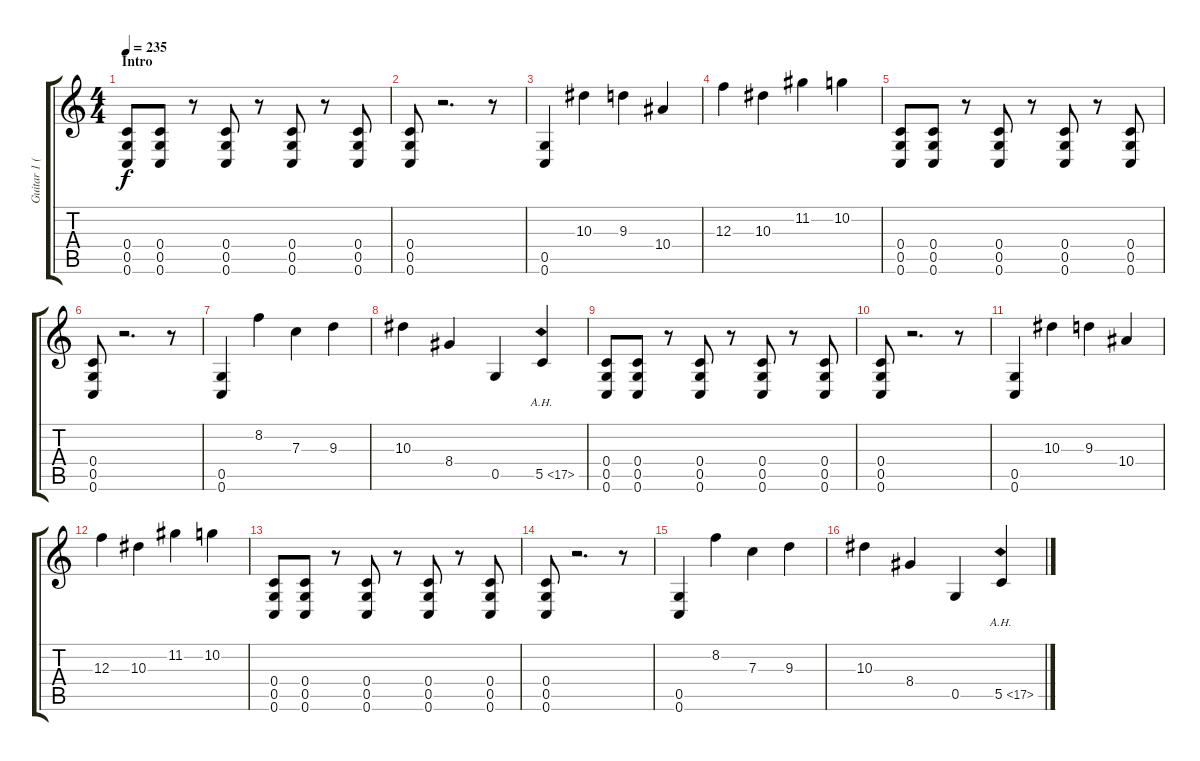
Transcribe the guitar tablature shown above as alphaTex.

\track ("Guitar 1 (Paul)" "Guitar 1 (") {instrument distortionguitar}
\staff {score tabs}
\tuning (D4 A3 F3 C3 G2 C2) {hide}
\ts (4 4)
\section ("" "Intro")
\tempo 235
\clef g2
\ks c
(0.4 0.5 0.6).8{dy f instrument distortionguitar} (0.4 0.5 0.6).8 r.8 (0.4 0.5 0.6).8 r.8 (0.4 0.5 0.6).8 r.8 (0.4 0.5 0.6).8 |
(0.4 0.5 0.6).8 r.2{d} r.8 |
(0.5 0.6).4 10.3.4 9.3.4 10.4.4 |
12.3.4 10.3.4 11.2.4 10.2.4 |
(0.4 0.5 0.6).8 (0.4 0.5 0.6).8 r.8 (0.4 0.5 0.6).8 r.8 (0.4 0.5 0.6).8 r.8 (0.4 0.5 0.6).8 |
(0.4 0.5 0.6).8 r.2{d} r.8 |
(0.5 0.6).4 8.2.4 7.3.4 9.3.4 |
10.3.4 8.4.4 0.5.4 5.5{ah 12}.4{instrument guitarharmonics} |
(0.4 0.5 0.6).8{instrument distortionguitar} (0.4 0.5 0.6).8 r.8 (0.4 0.5 0.6).8 r.8 (0.4 0.5 0.6).8 r.8 (0.4 0.5 0.6).8 |
(0.4 0.5 0.6).8 r.2{d} r.8 |
(0.5 0.6).4 10.3.4 9.3.4 10.4.4 |
12.3.4 10.3.4 11.2.4 10.2.4 |
(0.4 0.5 0.6).8 (0.4 0.5 0.6).8 r.8 (0.4 0.5 0.6).8 r.8 (0.4 0.5 0.6).8 r.8 (0.4 0.5 0.6).8 |
(0.4 0.5 0.6).8 r.2{d} r.8 |
(0.5 0.6).4 8.2.4 7.3.4 9.3.4 |
10.3.4 8.4.4 0.5.4 5.5{ah 12}.4{instrument guitarharmonics}
